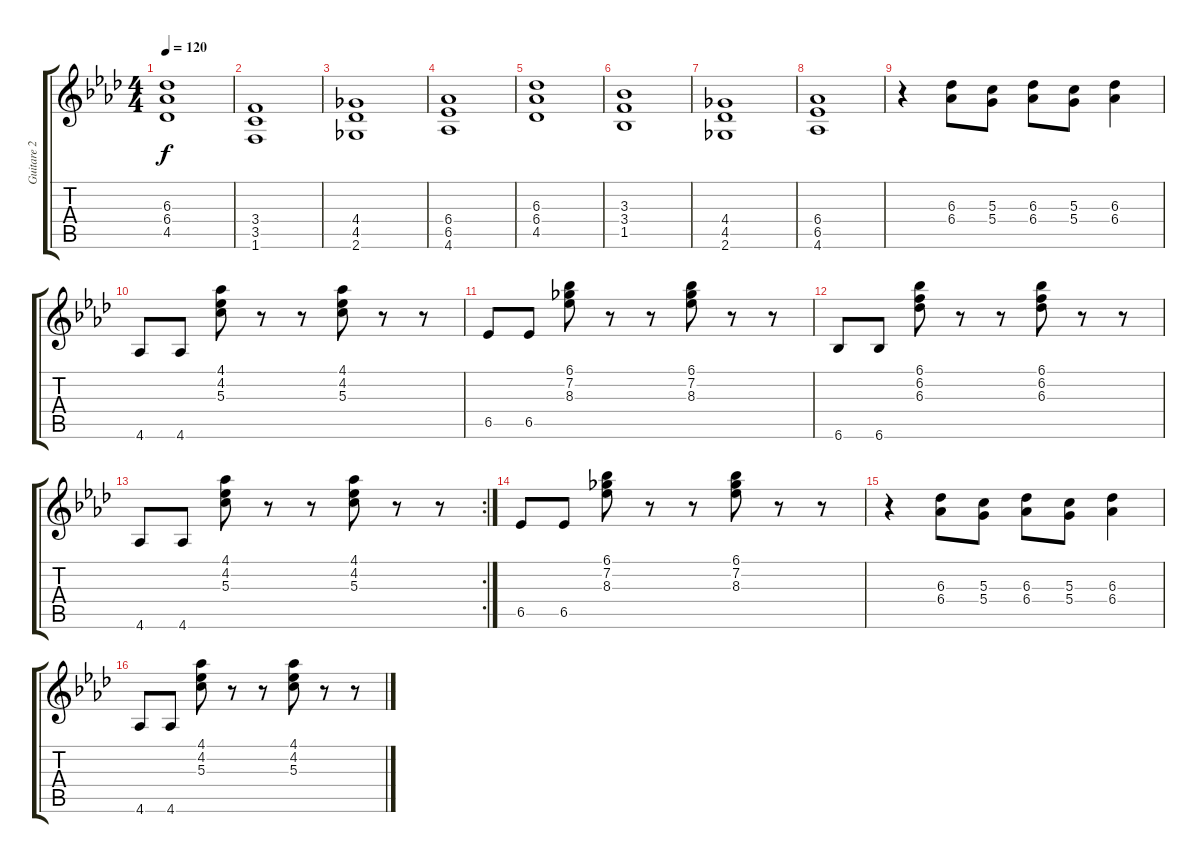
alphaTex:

\track ("Guitare 2" "Guitare 2") {instrument overdrivenguitar}
\staff {score tabs}
\tuning (E4 B3 G3 D3 A2 E2) {hide}
\ts (4 4)
\tempo 120
\clef g2
\ks ab
(6.3 6.4 4.5).1{dy f} |
(3.4 3.5 1.6).1 |
(4.4 4.5 2.6).1 |
(6.4 6.5 4.6).1 |
(6.3 6.4 4.5).1 |
(3.3 3.4 1.5).1 |
(4.4 4.5 2.6).1 |
(6.4 6.5 4.6).1 |
r.4 (6.3 6.4).8 (5.3 5.4).8 (6.3 6.4).8 (5.3 5.4).8 (6.3 6.4).4 |
4.6.8 4.6.8 (4.1 4.2 5.3).8 r.8 r.8 (4.1 4.2 5.3).8 r.8 r.8 |
6.5.8 6.5.8 (6.1 7.2 8.3).8 r.8 r.8 (6.1 7.2 8.3).8 r.8 r.8 |
6.6.8 6.6.8 (6.1 6.2 6.3).8 r.8 r.8 (6.1 6.2 6.3).8 r.8 r.8 |
\rc 2
4.6.8 4.6.8 (4.1 4.2 5.3).8 r.8 r.8 (4.1 4.2 5.3).8 r.8 r.8 |
6.5.8 6.5.8 (6.1 7.2 8.3).8 r.8 r.8 (6.1 7.2 8.3).8 r.8 r.8 |
r.4 (6.3 6.4).8 (5.3 5.4).8 (6.3 6.4).8 (5.3 5.4).8 (6.3 6.4).4 |
4.6.8 4.6.8 (4.1 4.2 5.3).8 r.8 r.8 (4.1 4.2 5.3).8 r.8 r.8
